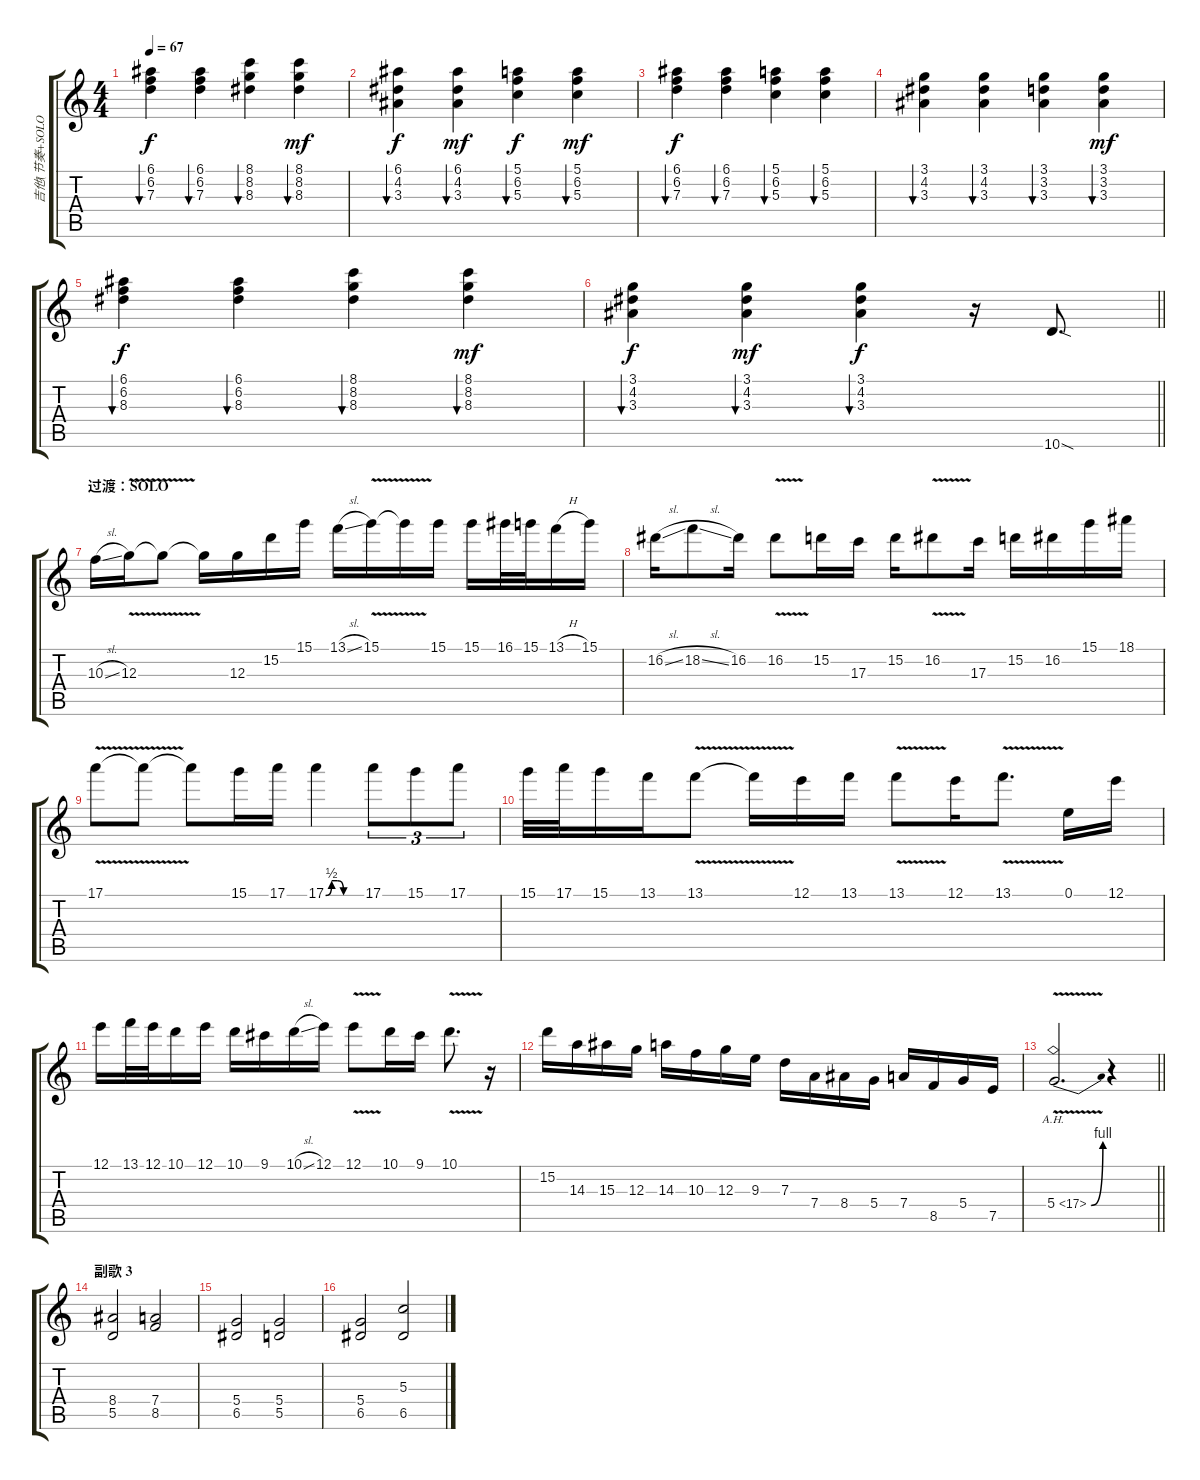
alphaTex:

\track ("吉他(节奏+SOLO) " "吉他(节奏+SOLO") {instrument acousticguitarsteel}
\staff {score tabs}
\tuning (E4 B3 G3 D3 A2 E2) {hide}
\ts (4 4)
\tempo 67
\clef g2
\ks c
(6.1 6.2 7.3).4{bu 60 dy f} (6.1 6.2 7.3).4{bu 60} (8.1 8.2 8.3).4{bu 60} (8.1 8.2 8.3).4{bu 60 dy mf} |
(6.1 4.2 3.3).4{bu 60 dy f} (6.1 4.2 3.3).4{bu 60 dy mf} (5.1 6.2 5.3).4{bu 60 dy f} (5.1 6.2 5.3).4{bu 60 dy mf} |
(6.1 6.2 7.3).4{bu 60 dy f} (6.1 6.2 7.3).4{bu 60} (5.1 6.2 5.3).4{bu 60} (5.1 6.2 5.3).4{bu 60} |
(3.1 4.2 3.3).4{bu 60} (3.1 4.2 3.3).4{bu 60} (3.1 3.2 3.3).4{bu 60} (3.1 3.2 3.3).4{bu 60 dy mf} |
(6.1 6.2 8.3).4{bu 60 dy f} (6.1 6.2 8.3).4{bu 60} (8.1 8.2 8.3).4{bu 60} (8.1 8.2 8.3).4{bu 60 dy mf} |
\barLineRight lightlight
(3.1 4.2 3.3).4{bu 60 dy f} (3.1 4.2 3.3).4{bu 60 dy mf} (3.1 4.2 3.3).4{bu 60 dy f} r.16 10.6{sod}.8{d volume 14 balance 8 instrument distortionguitar} |
\section ("" "过渡：SOLO")
10.3{sl}.16{volume 14 balance 8 instrument distortionguitar} 12.3{v}.16 12.3{t}.8 12.3{t}.16 12.3.16 15.2.16 15.1.16 13.1{sl}.16 15.1{v}.16 15.1{t}.16 15.1.16 15.1.16 16.1.32 15.1.32 13.1{h}.16 15.1.16 |
16.2{sl}.16 18.2{sl}.8 16.2.16 16.2{v}.8 15.2.16 17.3.16 15.2.16 16.2{v}.8 17.3.16 15.2.16 16.2.16 15.1.16 18.1.16 |
17.1{v}.8 17.1{t}.8 17.1{t}.8 15.1.16 17.1.16 17.1{be (custom 0 0 10 2 20 2 30 0 60 0)}.4 17.1.8{tu (3 2)} 15.1.8{tu (3 2)} 17.1.8{tu (3 2)} |
15.1.32 17.1.32 15.1.16 13.1.16 13.1{v}.8 13.1{t}.16 12.1.16 13.1.16 13.1{v}.8 12.1.16 13.1{v}.8{d} 0.1.16 12.1.16 |
12.1.16 13.1.32 12.1.32 10.1.16 12.1.16 10.1.16 9.1.16 10.1{sl}.16 12.1.16 12.1{v}.8 10.1.16 9.1.16 10.1{v}.8{d} r.16 |
15.2.16 14.3.16 15.3.16 12.3.16 14.3.16 10.3.16 12.3.16 9.3.16 7.3.16 7.4.16 8.4.16 5.4.16 7.4.16 8.5.16 5.4.16 7.5.16 |
\barLineRight lightlight
5.4{be (bend 0 0 60 4) ah 12 v}.2{d} r.4 |
\section ("" "副歌 3")
(8.4 5.5).2{volume 10 balance 12 instrument overdrivenguitar} (7.4 8.5).2 |
(5.4 6.5).2 (5.4 5.5).2 |
(5.4 6.5).2 (5.3 6.5).2
